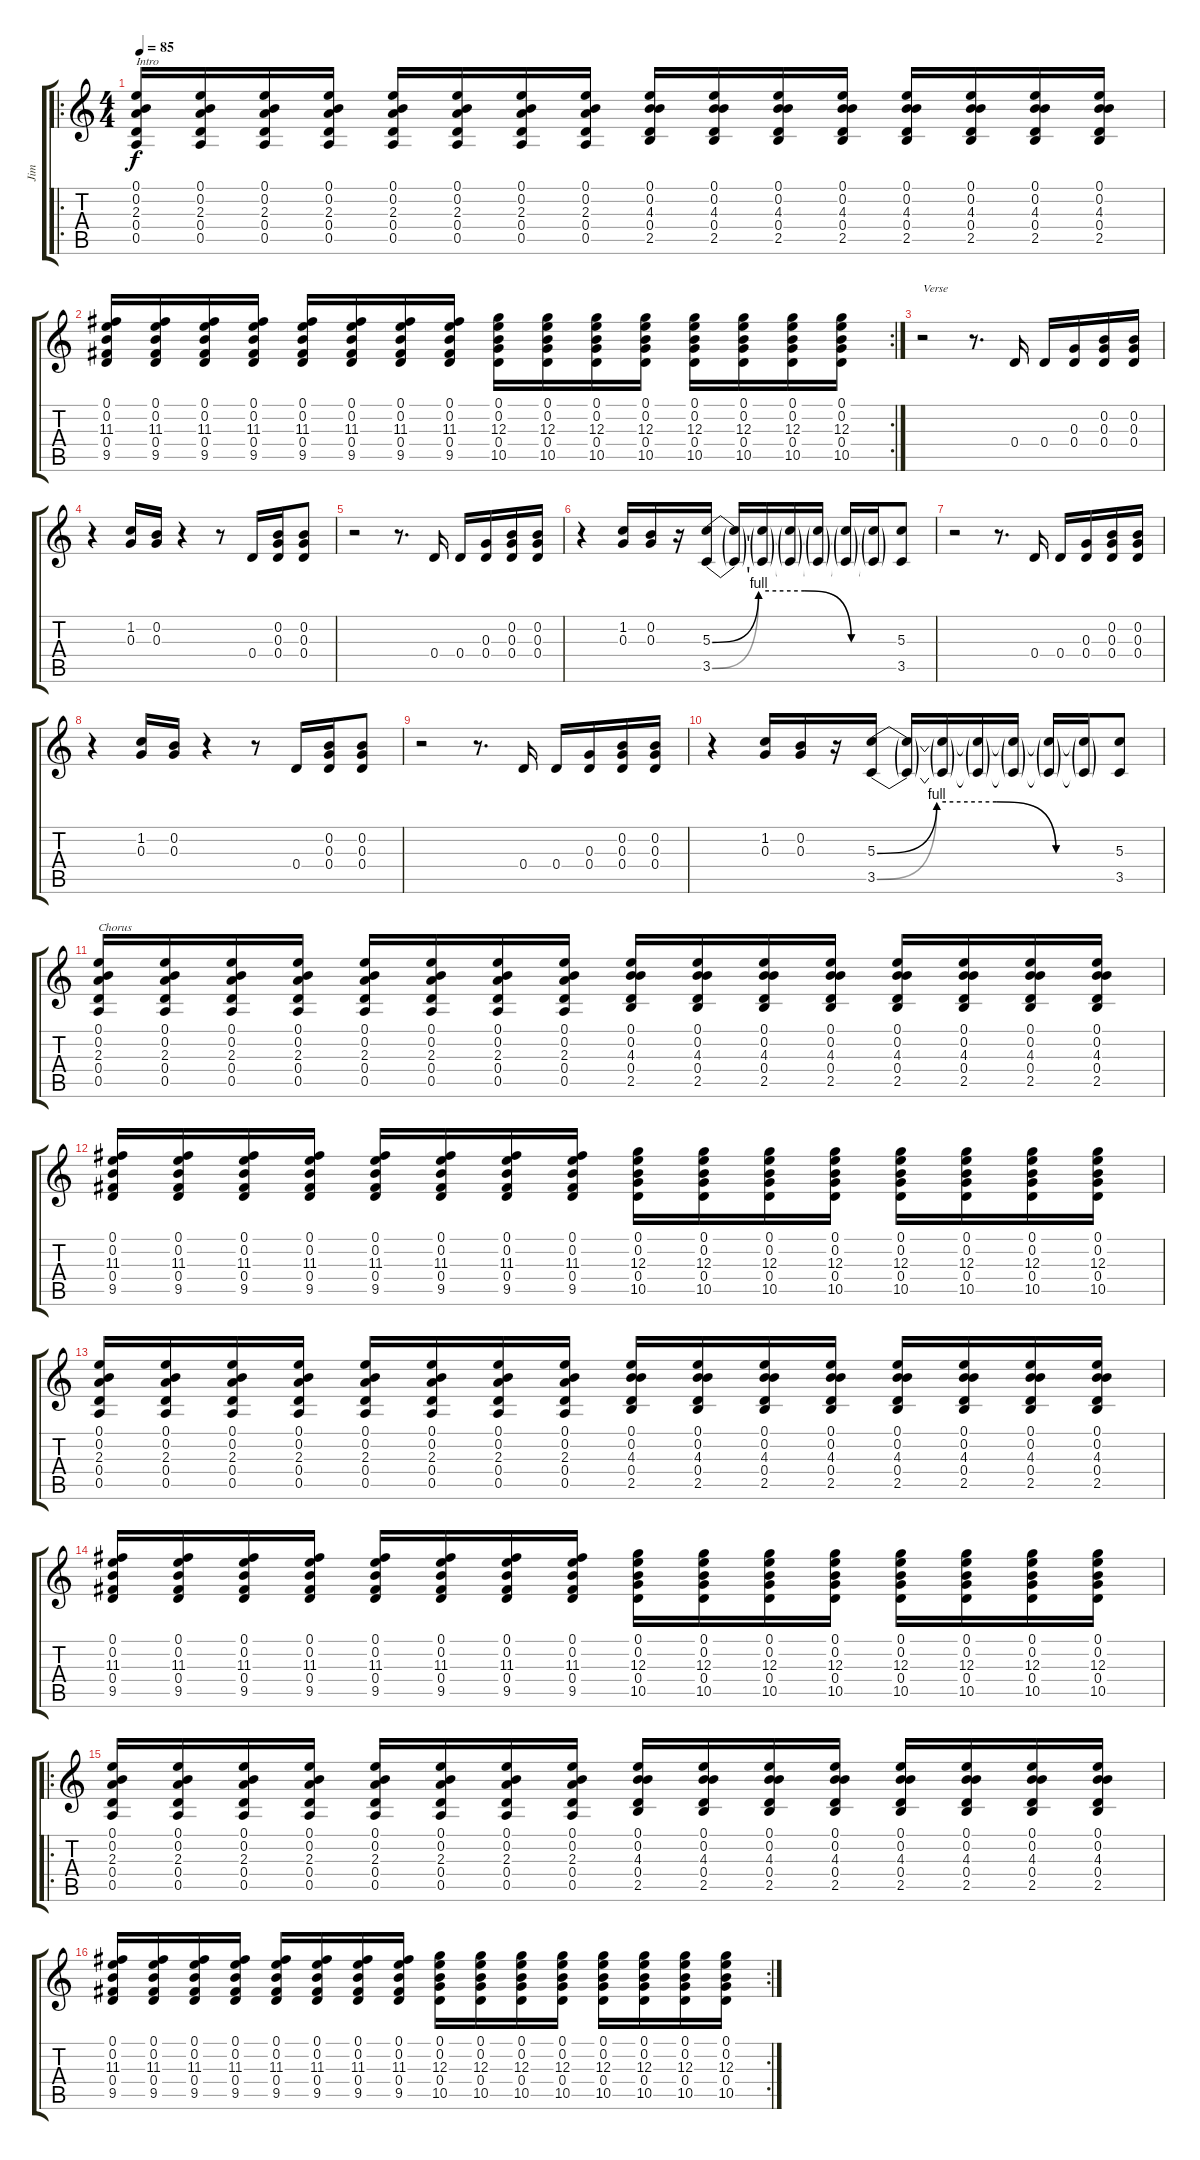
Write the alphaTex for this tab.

\track ("Jim" "Jim") {instrument overdrivenguitar}
\staff {score tabs}
\tuning (E4 B3 G3 D3 A2 E2) {hide}
\ro
\ts (4 4)
\tempo 85
\clef g2
\ks c
(0.1 0.2 2.3 0.4 0.5).16{txt "Intro" dy f instrument overdrivenguitar} (0.1 0.2 2.3 0.4 0.5).16 (0.1 0.2 2.3 0.4 0.5).16 (0.1 0.2 2.3 0.4 0.5).16 (0.1 0.2 2.3 0.4 0.5).16 (0.1 0.2 2.3 0.4 0.5).16 (0.1 0.2 2.3 0.4 0.5).16 (0.1 0.2 2.3 0.4 0.5).16 (0.1 0.2 4.3 0.4 2.5).16 (0.1 0.2 4.3 0.4 2.5).16 (0.1 0.2 4.3 0.4 2.5).16 (0.1 0.2 4.3 0.4 2.5).16 (0.1 0.2 4.3 0.4 2.5).16 (0.1 0.2 4.3 0.4 2.5).16 (0.1 0.2 4.3 0.4 2.5).16 (0.1 0.2 4.3 0.4 2.5).16 |
\rc 2
(0.1 0.2 11.3 0.4 9.5).16 (0.1 0.2 11.3 0.4 9.5).16 (0.1 0.2 11.3 0.4 9.5).16 (0.1 0.2 11.3 0.4 9.5).16 (0.1 0.2 11.3 0.4 9.5).16 (0.1 0.2 11.3 0.4 9.5).16 (0.1 0.2 11.3 0.4 9.5).16 (0.1 0.2 11.3 0.4 9.5).16 (0.1 0.2 12.3 0.4 10.5).16 (0.1 0.2 12.3 0.4 10.5).16 (0.1 0.2 12.3 0.4 10.5).16 (0.1 0.2 12.3 0.4 10.5).16 (0.1 0.2 12.3 0.4 10.5).16 (0.1 0.2 12.3 0.4 10.5).16 (0.1 0.2 12.3 0.4 10.5).16 (0.1 0.2 12.3 0.4 10.5).16 |
r.2{txt "Verse"} r.8{d} 0.4.16 0.4.16 (0.3 0.4).16 (0.2 0.3 0.4).16 (0.2 0.3 0.4).16 |
r.4 (1.2 0.3).16 (0.2 0.3).16 r.4 r.8 0.4.16 (0.2 0.3 0.4).16 (0.2 0.3 0.4).8 |
r.2 r.8{d} 0.4.16 0.4.16 (0.3 0.4).16 (0.2 0.3 0.4).16 (0.2 0.3 0.4).16 |
r.4 (1.2 0.3).16 (0.2 0.3).16 r.16 (5.3{be (custom 0 0 15 4 30 4 45 0 60 0)} 3.5{be (custom 0 0 15 4 30 4 45 0 60 0)}).16 (5.3{t} 3.5{t}).16 (5.3{t} 3.5{t}).16 (5.3{t} 3.5{t}).16 (5.3{t} 3.5{t}).16 (5.3{t} 3.5{t}).16 (5.3{t} 3.5{t}).16 (5.3 3.5).8 |
r.2 r.8{d} 0.4.16 0.4.16 (0.3 0.4).16 (0.2 0.3 0.4).16 (0.2 0.3 0.4).16 |
r.4 (1.2 0.3).16 (0.2 0.3).16 r.4 r.8 0.4.16 (0.2 0.3 0.4).16 (0.2 0.3 0.4).8 |
r.2 r.8{d} 0.4.16 0.4.16 (0.3 0.4).16 (0.2 0.3 0.4).16 (0.2 0.3 0.4).16 |
r.4 (1.2 0.3).16 (0.2 0.3).16 r.16 (5.3{be (custom 0 0 15 4 30 4 45 0 60 0)} 3.5{be (custom 0 0 15 4 30 4 45 0 60 0)}).16 (5.3{t} 3.5{t}).16 (5.3{t} 3.5{t}).16 (5.3{t} 3.5{t}).16 (5.3{t} 3.5{t}).16 (5.3{t} 3.5{t}).16 (5.3{t} 3.5{t}).16 (5.3 3.5).8 |
(0.1 0.2 2.3 0.4 0.5).16{txt "Chorus"} (0.1 0.2 2.3 0.4 0.5).16 (0.1 0.2 2.3 0.4 0.5).16 (0.1 0.2 2.3 0.4 0.5).16 (0.1 0.2 2.3 0.4 0.5).16 (0.1 0.2 2.3 0.4 0.5).16 (0.1 0.2 2.3 0.4 0.5).16 (0.1 0.2 2.3 0.4 0.5).16 (0.1 0.2 4.3 0.4 2.5).16 (0.1 0.2 4.3 0.4 2.5).16 (0.1 0.2 4.3 0.4 2.5).16 (0.1 0.2 4.3 0.4 2.5).16 (0.1 0.2 4.3 0.4 2.5).16 (0.1 0.2 4.3 0.4 2.5).16 (0.1 0.2 4.3 0.4 2.5).16 (0.1 0.2 4.3 0.4 2.5).16 |
(0.1 0.2 11.3 0.4 9.5).16 (0.1 0.2 11.3 0.4 9.5).16 (0.1 0.2 11.3 0.4 9.5).16 (0.1 0.2 11.3 0.4 9.5).16 (0.1 0.2 11.3 0.4 9.5).16 (0.1 0.2 11.3 0.4 9.5).16 (0.1 0.2 11.3 0.4 9.5).16 (0.1 0.2 11.3 0.4 9.5).16 (0.1 0.2 12.3 0.4 10.5).16 (0.1 0.2 12.3 0.4 10.5).16 (0.1 0.2 12.3 0.4 10.5).16 (0.1 0.2 12.3 0.4 10.5).16 (0.1 0.2 12.3 0.4 10.5).16 (0.1 0.2 12.3 0.4 10.5).16 (0.1 0.2 12.3 0.4 10.5).16 (0.1 0.2 12.3 0.4 10.5).16 |
(0.1 0.2 2.3 0.4 0.5).16 (0.1 0.2 2.3 0.4 0.5).16 (0.1 0.2 2.3 0.4 0.5).16 (0.1 0.2 2.3 0.4 0.5).16 (0.1 0.2 2.3 0.4 0.5).16 (0.1 0.2 2.3 0.4 0.5).16 (0.1 0.2 2.3 0.4 0.5).16 (0.1 0.2 2.3 0.4 0.5).16 (0.1 0.2 4.3 0.4 2.5).16 (0.1 0.2 4.3 0.4 2.5).16 (0.1 0.2 4.3 0.4 2.5).16 (0.1 0.2 4.3 0.4 2.5).16 (0.1 0.2 4.3 0.4 2.5).16 (0.1 0.2 4.3 0.4 2.5).16 (0.1 0.2 4.3 0.4 2.5).16 (0.1 0.2 4.3 0.4 2.5).16 |
(0.1 0.2 11.3 0.4 9.5).16 (0.1 0.2 11.3 0.4 9.5).16 (0.1 0.2 11.3 0.4 9.5).16 (0.1 0.2 11.3 0.4 9.5).16 (0.1 0.2 11.3 0.4 9.5).16 (0.1 0.2 11.3 0.4 9.5).16 (0.1 0.2 11.3 0.4 9.5).16 (0.1 0.2 11.3 0.4 9.5).16 (0.1 0.2 12.3 0.4 10.5).16 (0.1 0.2 12.3 0.4 10.5).16 (0.1 0.2 12.3 0.4 10.5).16 (0.1 0.2 12.3 0.4 10.5).16 (0.1 0.2 12.3 0.4 10.5).16 (0.1 0.2 12.3 0.4 10.5).16 (0.1 0.2 12.3 0.4 10.5).16 (0.1 0.2 12.3 0.4 10.5).16 |
\ro
(0.1 0.2 2.3 0.4 0.5).16 (0.1 0.2 2.3 0.4 0.5).16 (0.1 0.2 2.3 0.4 0.5).16 (0.1 0.2 2.3 0.4 0.5).16 (0.1 0.2 2.3 0.4 0.5).16 (0.1 0.2 2.3 0.4 0.5).16 (0.1 0.2 2.3 0.4 0.5).16 (0.1 0.2 2.3 0.4 0.5).16 (0.1 0.2 4.3 0.4 2.5).16 (0.1 0.2 4.3 0.4 2.5).16 (0.1 0.2 4.3 0.4 2.5).16 (0.1 0.2 4.3 0.4 2.5).16 (0.1 0.2 4.3 0.4 2.5).16 (0.1 0.2 4.3 0.4 2.5).16 (0.1 0.2 4.3 0.4 2.5).16 (0.1 0.2 4.3 0.4 2.5).16 |
\rc 2
(0.1 0.2 11.3 0.4 9.5).16 (0.1 0.2 11.3 0.4 9.5).16 (0.1 0.2 11.3 0.4 9.5).16 (0.1 0.2 11.3 0.4 9.5).16 (0.1 0.2 11.3 0.4 9.5).16 (0.1 0.2 11.3 0.4 9.5).16 (0.1 0.2 11.3 0.4 9.5).16 (0.1 0.2 11.3 0.4 9.5).16 (0.1 0.2 12.3 0.4 10.5).16 (0.1 0.2 12.3 0.4 10.5).16 (0.1 0.2 12.3 0.4 10.5).16 (0.1 0.2 12.3 0.4 10.5).16 (0.1 0.2 12.3 0.4 10.5).16 (0.1 0.2 12.3 0.4 10.5).16 (0.1 0.2 12.3 0.4 10.5).16 (0.1 0.2 12.3 0.4 10.5).16
